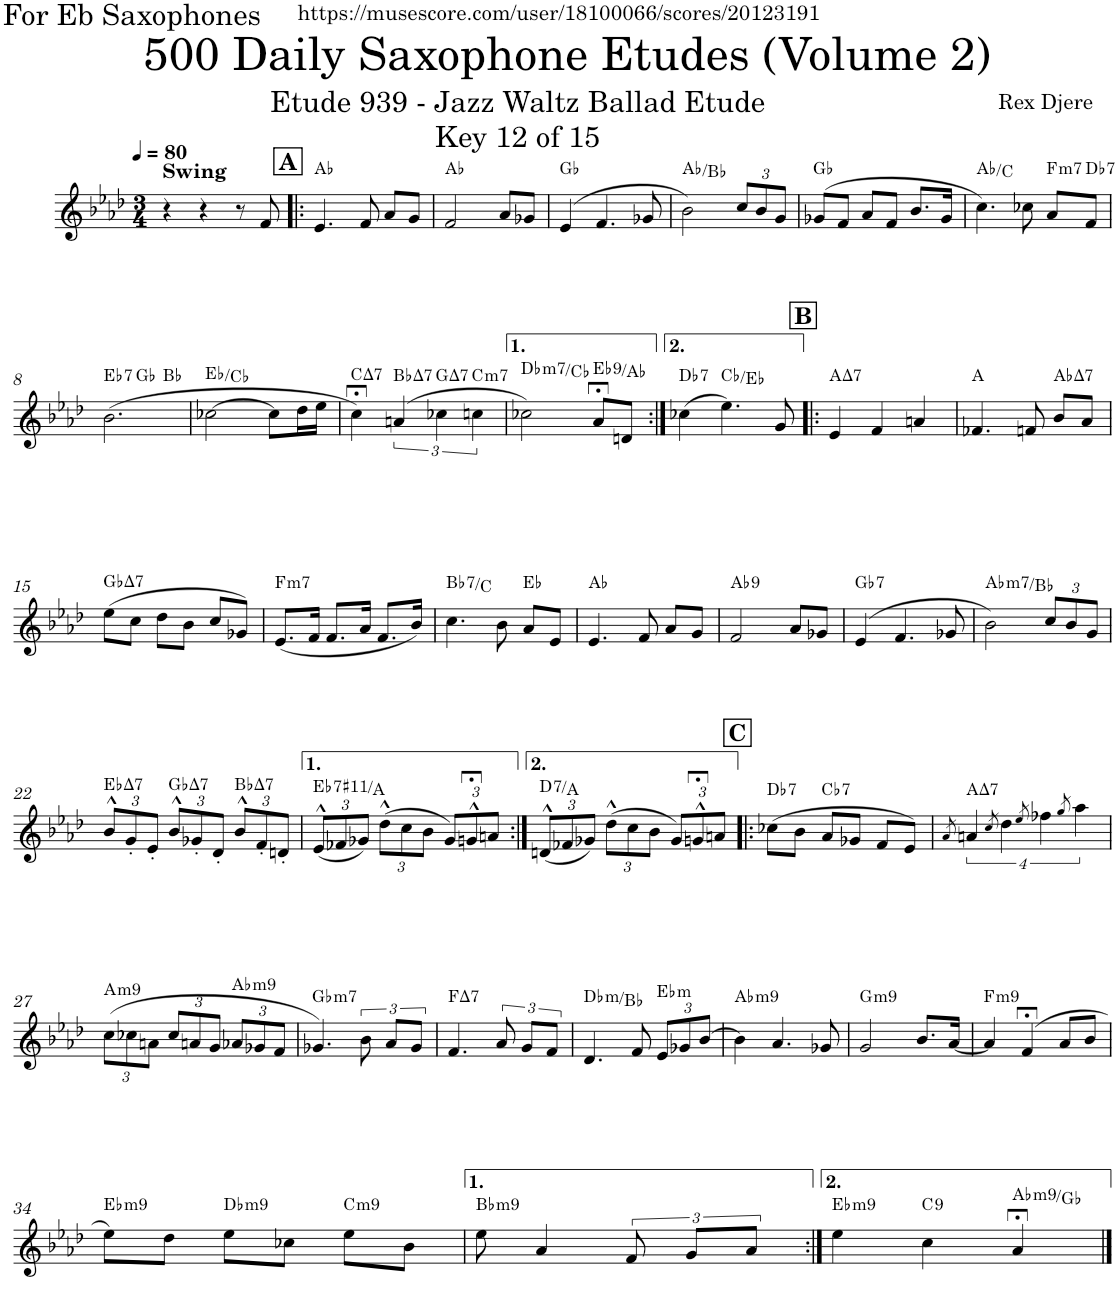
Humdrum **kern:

**kern	**harte
*part1	*part1
*staff1	*
*I"Alto Saxophone	*
*I'A. Sax.	*
*clefG2	*
*Trd5c9	*
*k[b-e-a-d-]	*
*M3/4	*
*MM80	*
=1	=1
!LO:TX:a:B:t=Swing	!
4r	.
4r	.
8r	.
8f/	.
!!LO:REH:place=s1:a:B:cj:fs=14:t=A
=2!|:	=2!|:
4.e-/	Ab:maj
8f/	.
8a-/L	.
8g/J	.
=3	=3
2f/	Ab:maj
8a-/L	.
8g-X/J	.
=4	=4
(4e-/	Gb:maj
4.f/	.
8g-X/	.
=5	=5
2b-\)	Ab:maj/2
*Xbrackettup	*
12cc/L	.
12b-/	.
12g/J	.
=6	=6
(8g-X/L	Gb:maj
8f/J	.
8a-/L	.
8f/J	.
8.b-/L	.
16g-/Jk	.
=7	=7
4.cc\)	Ab:maj/3
8cc-X\	.
!	!LO:H:kt=m7
8a-/L	F:min7
!	!LO:H:kt=7
8f/J	Db:7
!!LO:LB:g=z
=8	=8
!	!LO:H:kt=7
*^	*
*	*^	*
(2.b-\	4ryy	2ryy	Eb:7
.	2ryy	.	Gb:maj
.	.	4ryy	Bb:maj
*v	*v	*v	*
=9	=9
[2cc-X\	Eb:maj/b6
8cc-\L]	.
16dd-\L	.
16ee-\JJ	.
=10	=10
!	!LO:H:kt=7
4cc;<\)	C:maj7
*brackettup	*
!	!LO:H:kt=7
(6an/	Bb:maj7
!	!LO:H:kt=7
6cc-X\	G:maj7
!	!LO:H:kt=m7
6ccn\	C:min7
=11	=11
!	!LO:H:kt=m7
2cc-X\)	Db:min7/b7
!	!LO:H:kt=9
8a-;</L	Eb:9/4
8dn/J	.
=12:|!	=12:|!
!	!LO:H:kt=7
(4cc-X\	Db:7
4.ee-\)	Cb:maj/3
8g/	.
!!LO:REH:place=s1:a:B:cj:fs=14:t=B
=13!|:	=13!|:
!	!LO:H:kt=7
4e-/	A:maj7
4f/	.
4an/	.
=14	=14
4.f-X/	A:maj
8fn/	.
!	!LO:H:kt=7
8b-/L	Ab:maj7
8a-/J	.
!!LO:LB:g=z
=15	=15
!	!LO:H:kt=7
(8ee-\L	Gb:maj7
8cc\J	.
8dd-\L	.
8b-\J	.
8cc/L	.
8g-X/J)	.
=16	=16
!	!LO:H:kt=m7
(8.e-/L	F:min7
16f/Jk	.
8.f/L	.
16a-/Jk	.
8.f/L	.
16b-/Jk)	.
=17	=17
!	!LO:H:kt=7
4.cc\	Bb:7/2
8b-\	.
8a-/L	Eb:maj
8e-/J	.
=18	=18
4.e-/	Ab:maj
8f/	.
8a-/L	.
8g/J	.
=19	=19
!	!LO:H:kt=9
2f/	Ab:9
8a-/L	.
8g-X/J	.
=20	=20
!	!LO:H:kt=7
(4e-/	Gb:7
4.f/	.
8g-X/	.
=21	=21
!	!LO:H:kt=m7
2b-\)	Ab:min7/2
*Xbrackettup	*
12cc/L	.
12b-/	.
12g/J	.
!!LO:LB:g=z
=22	=22
!	!LO:H:kt=7
12b-^^/L	Eb:maj7
12g'/	.
12e-'/J	.
!	!LO:H:kt=7
12b-^^/L	Gb:maj7
12g-X'/	.
12d-'/J	.
!	!LO:H:kt=7
12b-^^/L	Bb:maj7
12f'/	.
12dn'/J	.
=23	=23
!	!LO:H:kt=7
(12e-^^/L	Eb:7(#11)/#4
12f-X/	.
12g-X/J)	.
(12dd-^^\L	.
12cc\	.
12b-\J	.
12g-/L)	.
12gn;<^^/	.
12an/J	.
=24:|!	=24:|!
!	!LO:H:kt=7
(12dn^^/L	D:7/5
12f-X/	.
12g-X/J)	.
(12dd-^^\L	.
12cc\	.
12b-\J	.
12g-/L)	.
12gn;<^^/	.
12an/J	.
!!LO:REH:place=s1:a:B:cj:fs=14:t=C
=25!|:	=25!|:
!	!LO:H:kt=7
(8cc-X\L	Db:7
8b-\J	.
!	!LO:H:kt=7
8a-/L	Cb:7
8g-X/J	.
8f/L	.
8e-/J)	.
=26	=26
8qa-/	.
*brackettup	*
!	!LO:H:kt=7
16%3an/	A:maj7
8qcc/	.
16%3dd-\	.
8qee-/	.
16%3ff-X\	.
8qgg/	.
16%3aa-\	.
!!LO:LB:g=z
=27	=27
*Xbrackettup	*
!	!LO:H:kt=m9
(>12cc\L	A:min9
12cc-X\	.
12an\J	.
12cc-/L	.
12an/	.
12g/J	.
!	!LO:H:kt=m9
12a-X/L	Ab:min9
12g-X/	.
12f/J	.
=28	=28
!	!LO:H:kt=m7
4.g-X/)	Gb:min7
8b-\	.
8a-/L	.
8g-/J	.
=29	=29
!	!LO:H:kt=7
4.f/	F:maj7
8a-/	.
8g/L	.
8f/J	.
=30	=30
!	!LO:H:kt=m
4.d-/	Db:min/6
8f/	.
!	!LO:H:kt=m
12e-/L	Eb:min
12g-X/	.
[12b-/J	.
=31	=31
!	!LO:H:kt=m9
4b-\]	Ab:min9
4.a-/	.
8g-X/	.
=32	=32
!	!LO:H:kt=m9
2g/	G:min9
8.b-/L	.
[16a-/Jk	.
=33	=33
!	!LO:H:kt=m9
4a-/]	F:min9
(4f;</	.
8a-/L	.
8b-/J	.
!!LO:LB:g=z
=34	=34
!	!LO:H:kt=m9
8ee-\L)	Eb:min9
8dd-\J	.
!	!LO:H:kt=m9
8ee-\L	Db:min9
8cc-X\J	.
!	!LO:H:kt=m9
8ee-\L	C:min9
8b-\J	.
=35	=35
!	!LO:H:kt=m9
8ee-\	Bb:min9
4a-/	.
8f/	.
8g/L	.
8a-/J	.
=36:|!	=36:|!
!	!LO:H:kt=m9
4ee-\	Eb:min9
!	!LO:H:kt=9
4cc\	C:9
!	!LO:H:kt=m9
4a-;</	Ab:min9/b7
==	==
*-	*-
